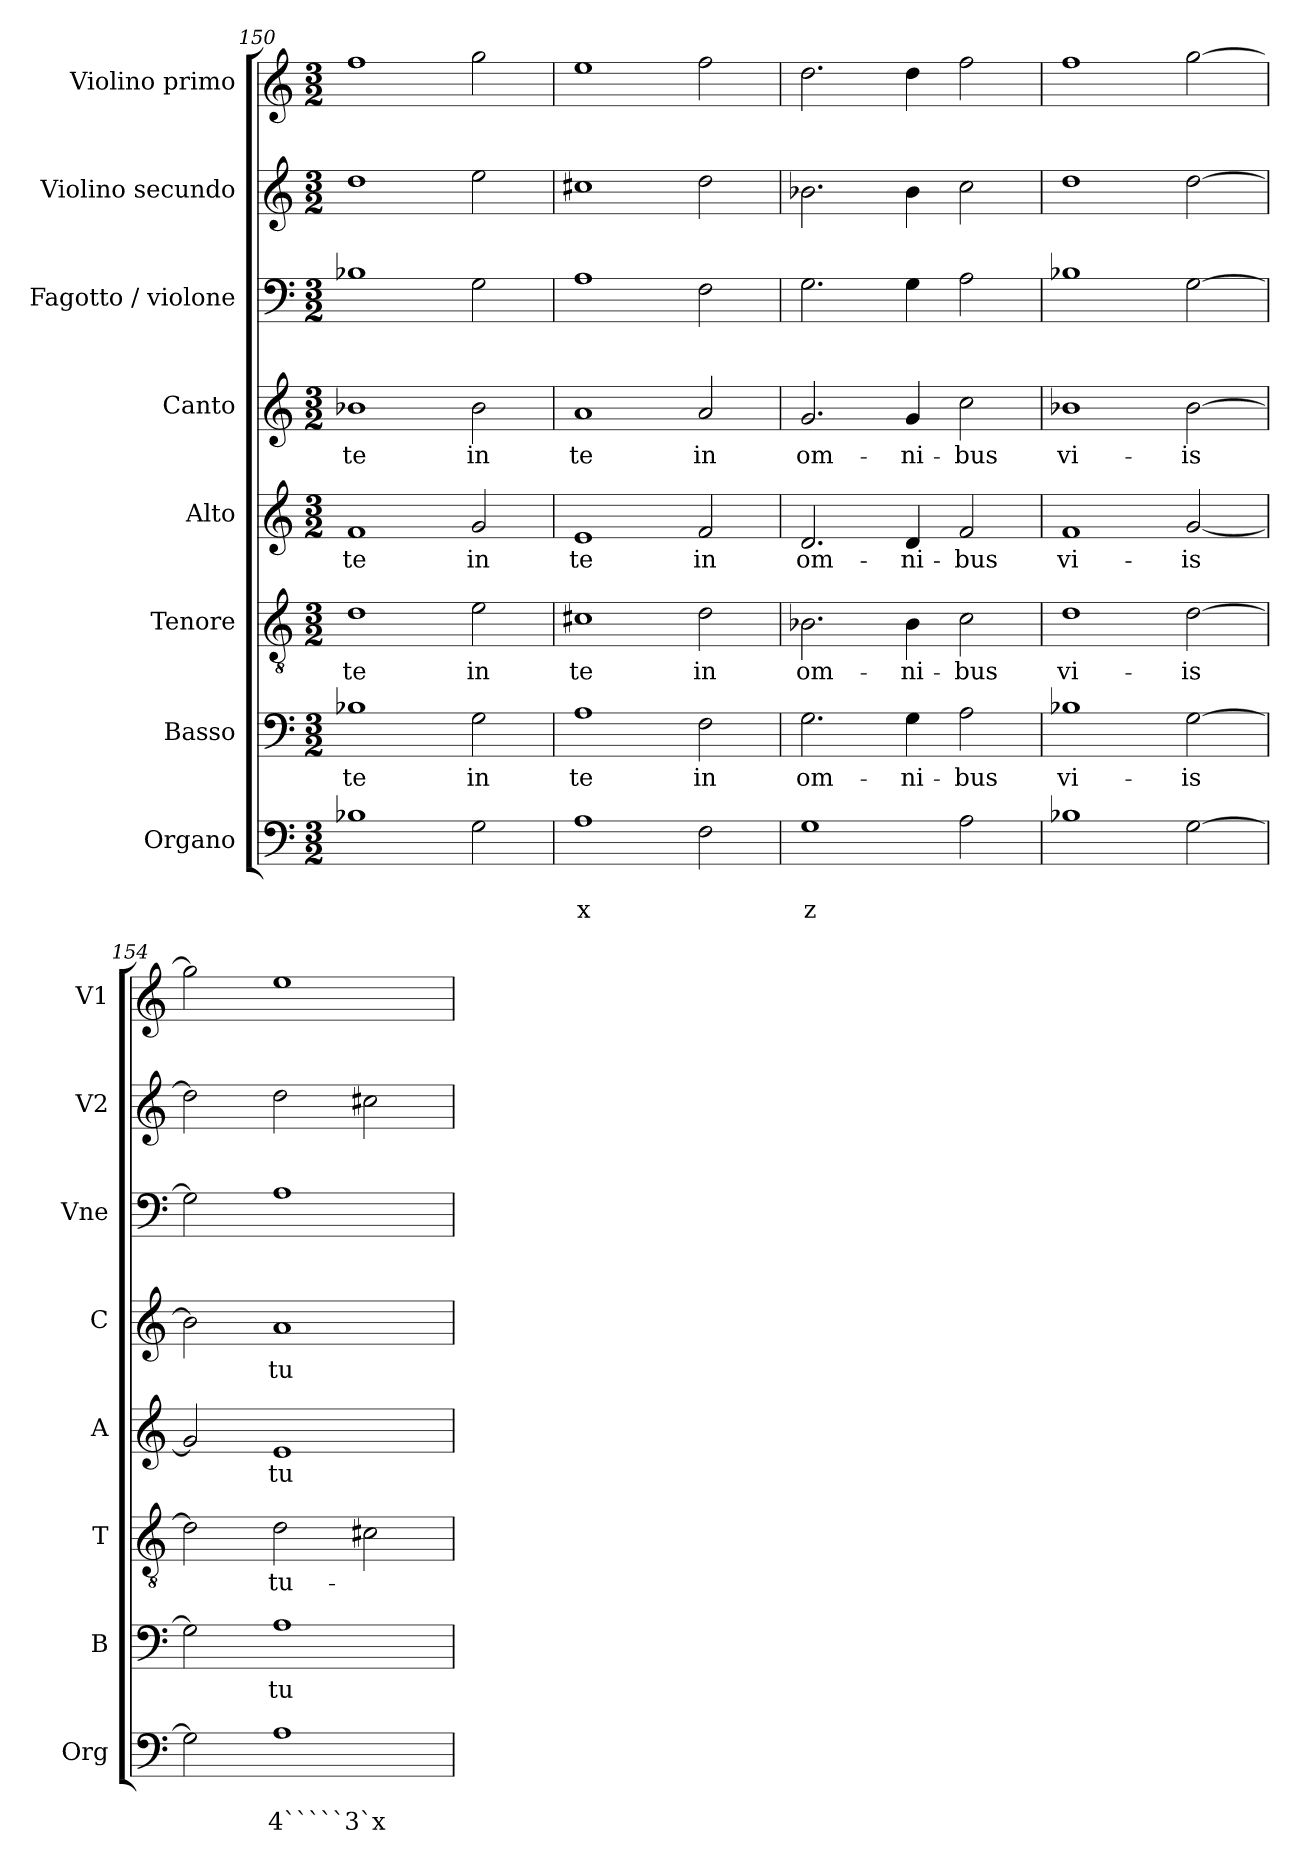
**kern	**text	**text	**kern	**text	**kern	**text	**kern	**text	**kern	**text	**kern	**kern	**kern
*part8	*part8	*part8	*part7	*part7	*part6	*part6	*part5	*part5	*part4	*part4	*part3	*part2	*part1
*staff8	*staff8	*staff8	*staff7	*staff7	*staff6	*staff6	*staff5	*staff5	*staff4	*staff4	*staff3	*staff2	*staff1
*I"Organo	*	*	*I"Basso	*	*I"Tenore	*	*I"Alto	*	*I"Canto	*	*I"Fagotto / violone	*I"Violino secundo	*I"Violino primo
*I'Org	*	*	*I'B	*	*I'T	*	*I'A	*	*I'C	*	*I'Vne	*I'V2	*I'V1
*clefF4	*	*	*clefF4	*	*clefGv2	*	*clefG2	*	*clefG2	*	*clefF4	*clefG2	*clefG2
*k[]	*	*	*k[]	*	*k[]	*	*k[]	*	*k[]	*	*k[]	*k[]	*k[]
*C:	*	*	*C:	*	*C:	*	*C:	*	*C:	*	*C:	*C:	*C:
*M3/2	*	*	*M3/2	*	*M3/2	*	*M3/2	*	*M3/2	*	*M3/2	*M3/2	*M3/2
=150	=150	=150	=150	=150	=150	=150	=150	=150	=150	=150	=150	=150	=150
!	!	!	!	!LO:LY:b	!	!LO:LY:b	!	!LO:LY:b	!	!LO:LY:b	!	!	!
1B-X	.	.	1B-X	te	1d	te	1f	te	1b-X	te	1B-X	1dd	1ff
!	!	!	!	!LO:LY:b	!	!LO:LY:b	!	!LO:LY:b	!	!LO:LY:b	!	!	!
2G\	.	.	2G\	in	2e\	in	2g/	in	2b-\	in	2G\	2ee\	2gg\
!!LO:PB:g=z
=151	=151	=151	=151	=151	=151	=151	=151	=151	=151	=151	=151	=151	=151
!	!	!LO:LY:b	!	!LO:LY:b	!	!LO:LY:b	!	!LO:LY:b	!	!LO:LY:b	!	!	!
1A	.	x	1A	te	1c#X	te	1e	te	1a	te	1A	1cc#X	1ee
!	!	!	!	!LO:LY:b	!	!LO:LY:b	!	!LO:LY:b	!	!LO:LY:b	!	!	!
2F\	.	.	2F\	in	2d\	in	2f/	in	2a/	in	2F\	2dd\	2ff\
=152	=152	=152	=152	=152	=152	=152	=152	=152	=152	=152	=152	=152	=152
!	!	!LO:LY:b	!	!LO:LY:b	!	!LO:LY:b	!	!LO:LY:b	!	!LO:LY:b	!	!	!
1G	.	z	2.G\	om-	2.B-X\	om-	2.d/	om-	2.g/	om-	2.G\	2.b-X\	2.dd\
!	!	!	!	!LO:LY:b	!	!LO:LY:b	!	!LO:LY:b	!	!LO:LY:b	!	!	!
.	.	.	4G\	-ni-	4B-\	-ni-	4d/	-ni-	4g/	-ni-	4G\	4b-\	4dd\
!	!	!	!	!LO:LY:b	!	!LO:LY:b	!	!LO:LY:b	!	!LO:LY:b	!	!	!
2A\	.	.	2A\	-bus	2c\	-bus	2f/	-bus	2cc\	-bus	2A\	2cc\	2ff\
=153	=153	=153	=153	=153	=153	=153	=153	=153	=153	=153	=153	=153	=153
!	!	!	!	!LO:LY:b	!	!LO:LY:b	!	!LO:LY:b	!	!LO:LY:b	!	!	!
1B-X	.	.	1B-X	vi-	1d	vi-	1f	vi-	1b-X	vi-	1B-X	1dd	1ff
!	!	!	!	!LO:LY:b	!	!LO:LY:b	!	!LO:LY:b	!	!LO:LY:b	!	!	!
[2G\	.	.	[2G\	-is	[2d\	-is	[2g/	-is	[2b-\	-is	[2G\	[2dd\	[2gg\
=154	=154	=154	=154	=154	=154	=154	=154	=154	=154	=154	=154	=154	=154
2G\]	.	.	2G\]	.	2d\]	.	2g/]	.	2b-\]	.	2G\]	2dd\]	2gg\]
!	!	!LO:LY:b	!	!LO:LY:b	!	!LO:LY:b	!	!LO:LY:b	!	!LO:LY:b	!	!	!
1A	.	4`````3`x	1A	tu-	2d\	tu-	1e	tu-	1a	tu-	1A	2dd\	1ee
.	.	.	.	.	2c#X\	.	.	.	.	.	.	2cc#X\	.
=	=	=	=	=	=	=	=	=	=	=	=	=	=
*-	*-	*-	*-	*-	*-	*-	*-	*-	*-	*-	*-	*-	*-
